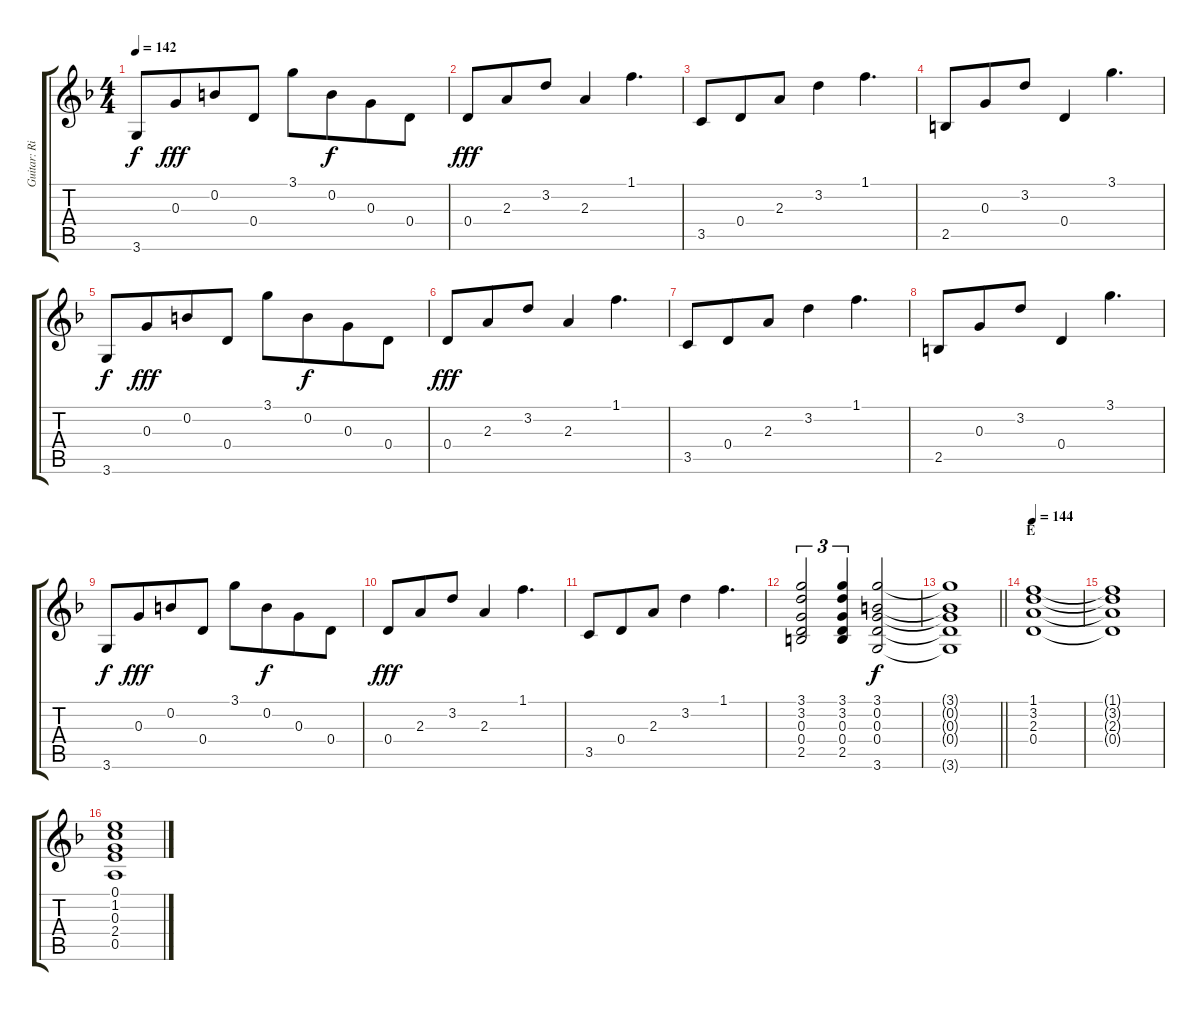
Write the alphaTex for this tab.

\track ("Guitar: Rik" "Guitar: Ri") {instrument electricguitarclean}
\staff {score tabs}
\tuning (E4 B3 G3 D3 A2 E2) {hide}
\ts (4 4)
\tempo 142
\clef g2
\ks f
3.6.8{dy f} 0.3.8{dy fff beam merge} 0.2.8 0.4.8 3.1.8 0.2.8{dy f beam merge} 0.3.8 0.4.8 |
0.4.8{dy fff} 2.3.8{beam merge} 3.2.8 2.3.4 1.1.4{d} |
3.5.8 0.4.8{beam merge} 2.3.8 3.2.4 1.1.4{d} |
2.5.8 0.3.8{beam merge} 3.2.8 0.4.4 3.1.4{d} |
3.6.8{dy f} 0.3.8{dy fff beam merge} 0.2.8 0.4.8 3.1.8 0.2.8{dy f beam merge} 0.3.8 0.4.8 |
0.4.8{dy fff} 2.3.8{beam merge} 3.2.8 2.3.4 1.1.4{d} |
3.5.8 0.4.8{beam merge} 2.3.8 3.2.4 1.1.4{d} |
2.5.8 0.3.8{beam merge} 3.2.8 0.4.4 3.1.4{d} |
3.6.8{dy f} 0.3.8{dy fff beam merge} 0.2.8 0.4.8 3.1.8 0.2.8{dy f beam merge} 0.3.8 0.4.8 |
0.4.8{dy fff} 2.3.8{beam merge} 3.2.8 2.3.4 1.1.4{d} |
3.5.8 0.4.8{beam merge} 2.3.8 3.2.4 1.1.4{d} |
(3.1 3.2 0.3 0.4 2.5).2{tu (3 2)} (3.1 3.2 0.3 0.4 2.5).4{tu (3 2)} (3.1 0.2 0.3 0.4 3.6).2{dy f} |
\barLineRight lightlight
(3.1{t} 0.2{t} 0.3{t} 0.4{t} 3.6{t}).1 |
\section ("" "E")
\tempo 144
(1.1 3.2 2.3 0.4).1 |
(1.1{t} 3.2{t} 2.3{t} 0.4{t}).1 |
(0.1 1.2 0.3 2.4 0.5).1
